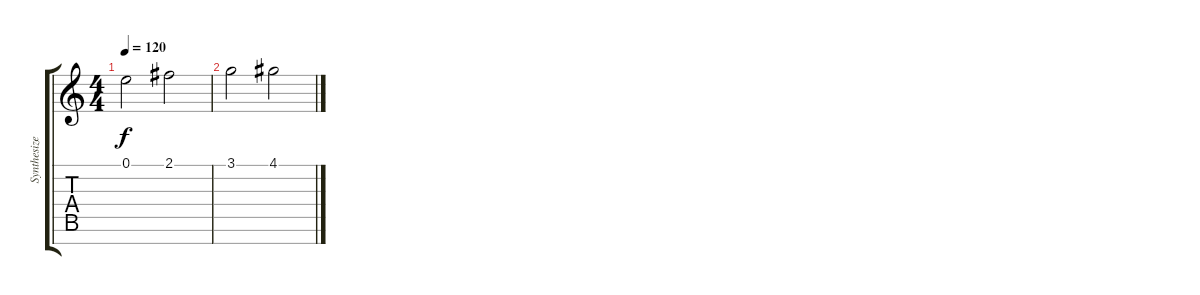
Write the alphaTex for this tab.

\track ("Synthesizer III" "Synthesize") {instrument lead2sawtooth}
\staff {score tabs}
\tuning (E5 B4 G4 D4 A3 E3 B2) {hide}
\ts (4 4)
\tempo 120
\clef g2
\ks c
0.1.2{dy f} 2.1.2 |
3.1.2 4.1.2
